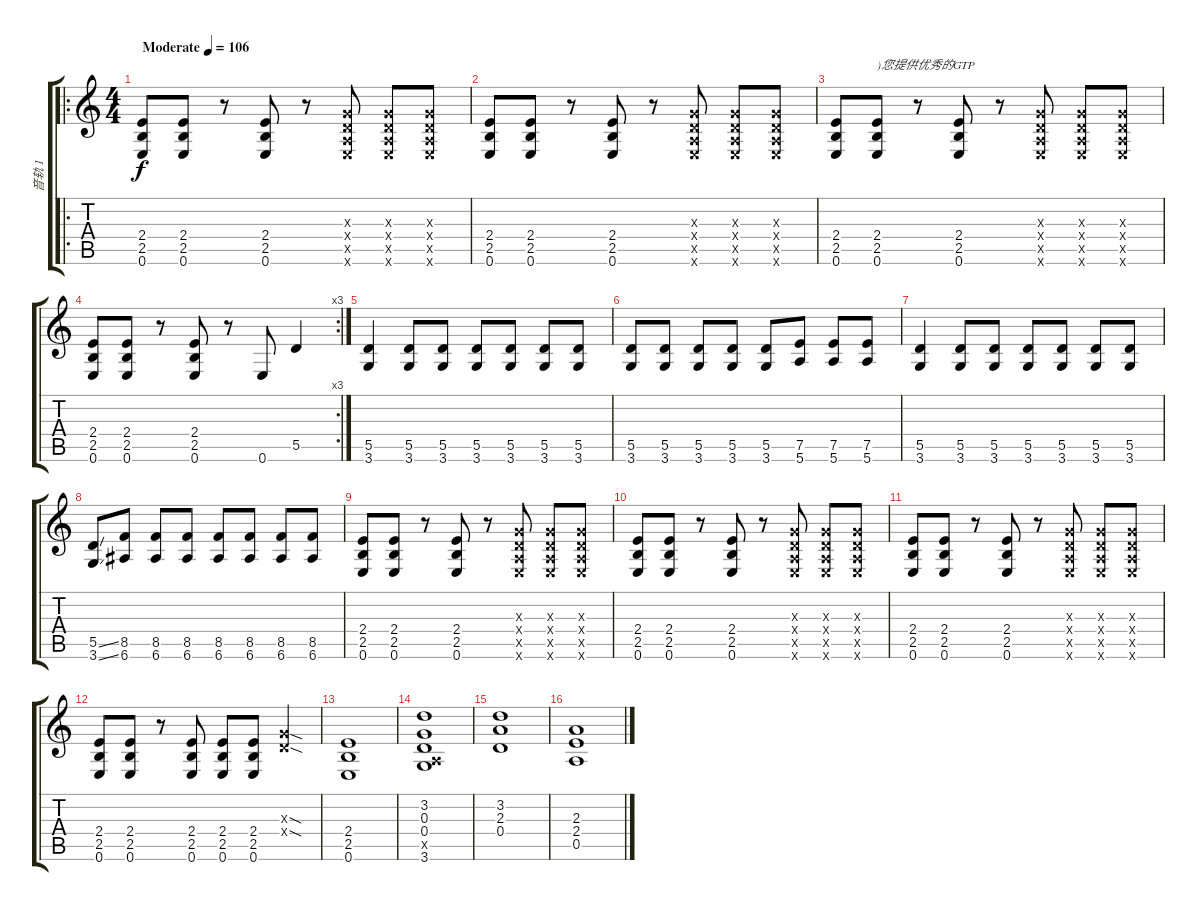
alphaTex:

\track ("音轨 1" "音轨 1") {instrument overdrivenguitar}
\staff {score tabs}
\tuning (E4 B3 G3 D3 A2 E2) {hide}
\ro
\ts (4 4)
\tempo (106 "Moderate")
\clef g2
\ks c
(2.4 2.5 0.6).8{dy f instrument overdrivenguitar} (2.4 2.5 0.6).8 r.8 (2.4 2.5 0.6).8 r.8 (0.3{x} 0.4{x} 0.5{x} 0.6{x}).8 (0.3{x} 0.4{x} 0.5{x} 0.6{x}).8 (0.3{x} 0.4{x} 0.5{x} 0.6{x}).8 |
(2.4 2.5 0.6).8 (2.4 2.5 0.6).8 r.8 (2.4 2.5 0.6).8 r.8 (0.3{x} 0.4{x} 0.5{x} 0.6{x}).8 (0.3{x} 0.4{x} 0.5{x} 0.6{x}).8 (0.3{x} 0.4{x} 0.5{x} 0.6{x}).8 |
(2.4 2.5 0.6).8 (2.4 2.5 0.6).8{txt ")您提供优秀的GTP"} r.8 (2.4 2.5 0.6).8 r.8 (0.3{x} 0.4{x} 0.5{x} 0.6{x}).8 (0.3{x} 0.4{x} 0.5{x} 0.6{x}).8 (0.3{x} 0.4{x} 0.5{x} 0.6{x}).8 |
\rc 3
(2.4 2.5 0.6).8 (2.4 2.5 0.6).8 r.8 (2.4 2.5 0.6).8 r.8 0.6.8 5.5.4 |
(5.5 3.6).4 (5.5 3.6).8 (5.5 3.6).8 (5.5 3.6).8 (5.5 3.6).8 (5.5 3.6).8 (5.5 3.6).8 |
(5.5 3.6).8 (5.5 3.6).8 (5.5 3.6).8 (5.5 3.6).8 (5.5 3.6).8 (7.5 5.6).8 (7.5 5.6).8 (7.5 5.6).8 |
(5.5 3.6).4 (5.5 3.6).8 (5.5 3.6).8 (5.5 3.6).8 (5.5 3.6).8 (5.5 3.6).8 (5.5 3.6).8 |
(5.5{ss} 3.6{ss}).8 (8.5 6.6).8 (8.5 6.6).8 (8.5 6.6).8 (8.5 6.6).8 (8.5 6.6).8 (8.5 6.6).8 (8.5 6.6).8 |
(2.4 2.5 0.6).8 (2.4 2.5 0.6).8 r.8 (2.4 2.5 0.6).8 r.8 (0.3{x} 0.4{x} 0.5{x} 0.6{x}).8 (0.3{x} 0.4{x} 0.5{x} 0.6{x}).8 (0.3{x} 0.4{x} 0.5{x} 0.6{x}).8 |
(2.4 2.5 0.6).8 (2.4 2.5 0.6).8 r.8 (2.4 2.5 0.6).8 r.8 (0.3{x} 0.4{x} 0.5{x} 0.6{x}).8 (0.3{x} 0.4{x} 0.5{x} 0.6{x}).8 (0.3{x} 0.4{x} 0.5{x} 0.6{x}).8 |
(2.4 2.5 0.6).8 (2.4 2.5 0.6).8 r.8 (2.4 2.5 0.6).8 r.8 (0.3{x} 0.4{x} 0.5{x} 0.6{x}).8 (0.3{x} 0.4{x} 0.5{x} 0.6{x}).8 (0.3{x} 0.4{x} 0.5{x} 0.6{x}).8 |
(2.4 2.5 0.6).8 (2.4 2.5 0.6).8 r.8 (2.4 2.5 0.6).8 (2.4 2.5 0.6).8 (2.4 2.5 0.6).8 (0.3{sod x} 0.4{sod x}).4 |
(2.4 2.5 0.6).1 |
(3.2 0.3 0.4 0.5{x} 3.6).1 |
(3.2 2.3 0.4).1 |
(2.3 2.4 0.5).1
